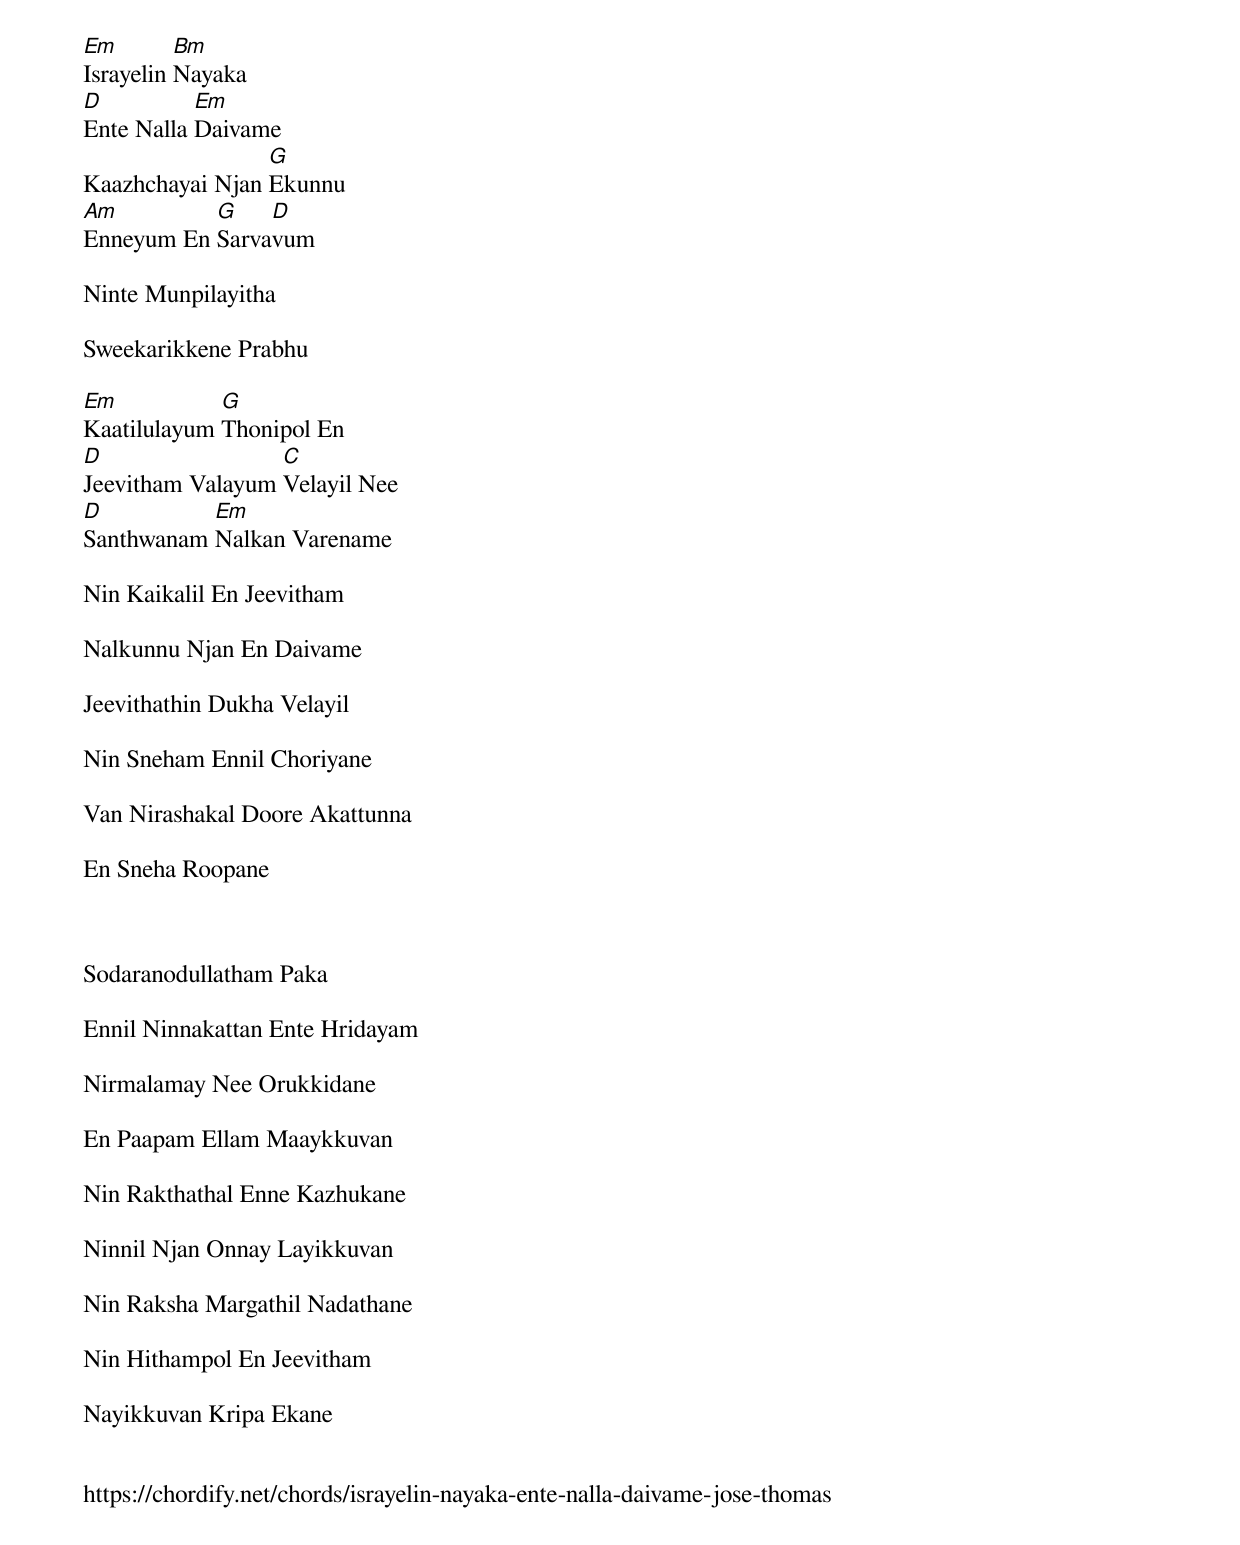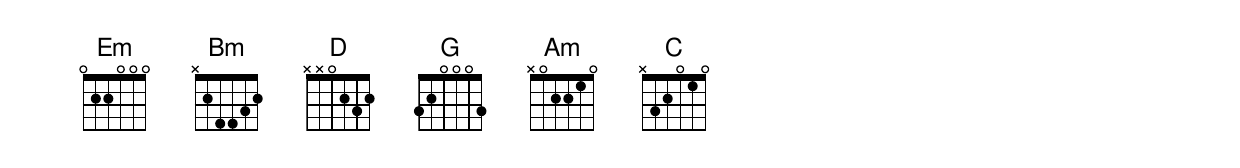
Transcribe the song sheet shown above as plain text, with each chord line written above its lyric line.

Em        Bm
Israyelin Nayaka
D          Em
Ente Nalla Daivame
                 G
Kaazhchayai Njan Ekunnu
Am         G    D
Enneyum En Sarvavum

Ninte Munpilayitha

Sweekarikkene Prabhu

Em           G
Kaatilulayum Thonipol En
D                 C
Jeevitham Valayum Velayil Nee
D          Em
Santhwanam Nalkan Varename

Nin Kaikalil En Jeevitham

Nalkunnu Njan En Daivame

Jeevithathin Dukha Velayil

Nin Sneham Ennil Choriyane

Van Nirashakal Doore Akattunna

En Sneha Roopane



Sodaranodullatham Paka

Ennil Ninnakattan Ente Hridayam

Nirmalamay Nee Orukkidane

En Paapam Ellam Maaykkuvan

Nin Rakthathal Enne Kazhukane

Ninnil Njan Onnay Layikkuvan

Nin Raksha Margathil Nadathane

Nin Hithampol En Jeevitham

Nayikkuvan Kripa Ekane


https://chordify.net/chords/israyelin-nayaka-ente-nalla-daivame-jose-thomas
